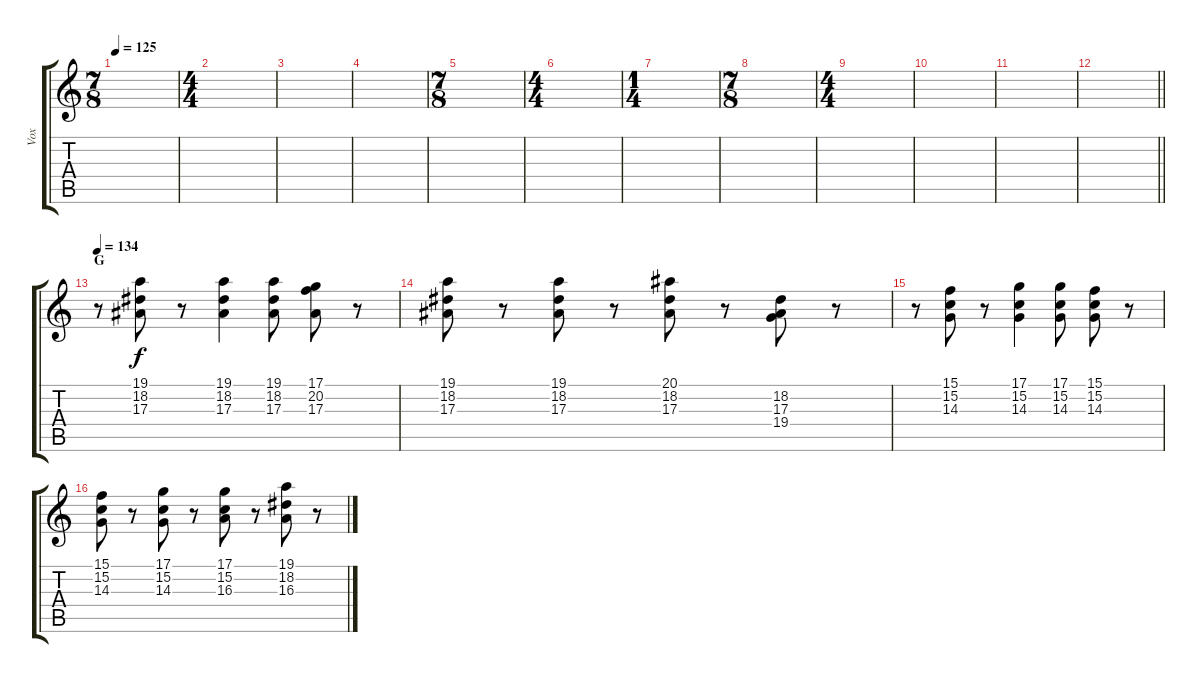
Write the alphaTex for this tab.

\track ("Vox" "Vox") {instrument lead2sawtooth}
\staff {score tabs}
\tuning (D4 A3 F3 C3 G2 C2) {hide}
\ts (7 8)
\tempo 125
\clef g2
\ks c
|
\ts (4 4)
|
|
|
\ts (7 8)
|
\ts (4 4)
|
\ts (1 4)
|
\ts (7 8)
|
\ts (4 4)
|
|
|
\barLineRight lightlight
|
\section ("" "G")
\tempo 134
r.8 (19.1 18.2 17.3).8 r.8 (19.1 18.2 17.3).4 (19.1 18.2 17.3).8 (17.1 20.2 17.3).8 r.8 |
(19.1 18.2 17.3).8 r.8 (19.1 18.2 17.3).8 r.8 (20.1 18.2 17.3).8 r.8 (18.2 17.3 19.4).8 r.8 |
r.8 (15.1 15.2 14.3).8 r.8 (17.1 15.2 14.3).4 (17.1 15.2 14.3).8 (15.1 15.2 14.3).8 r.8 |
(15.1 15.2 14.3).8 r.8 (17.1 15.2 14.3).8 r.8 (17.1 15.2 16.3).8 r.8 (19.1 18.2 16.3).8 r.8
